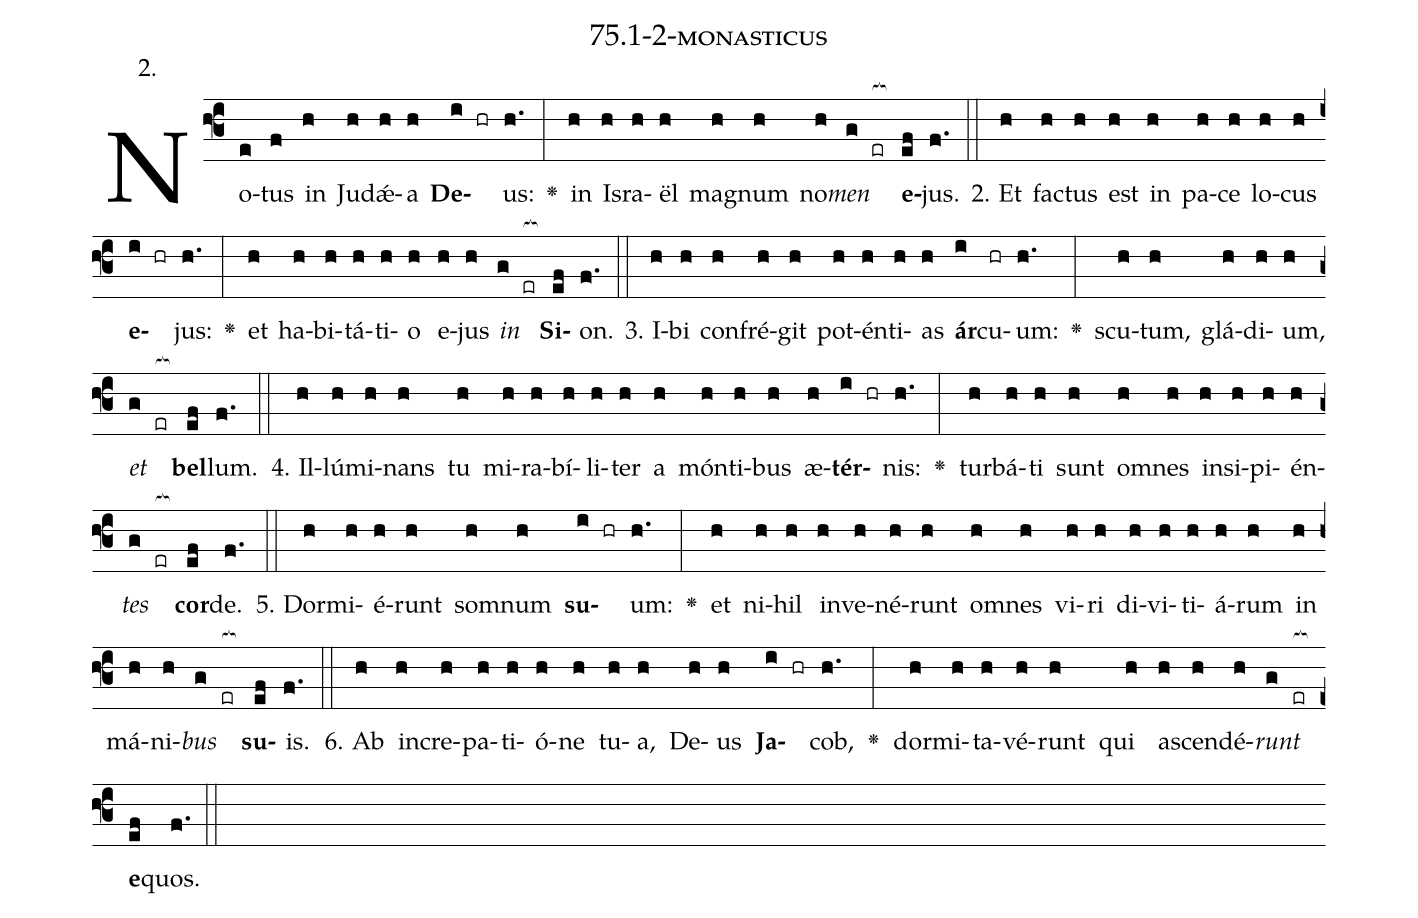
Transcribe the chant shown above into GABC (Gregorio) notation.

name: 75.1-2-monasticus;
annotation: 2.;
%%
(f3)No(e)tus(f) in(h) Ju(h)dǽ(h)a(h) <b>De</b>(i hr)us:(h.) <v>\greheightstar</v>(:) in(h) Is(h)ra(h)ël(h) ma(h)gnum(h) no(h)<i>men</i>(g er[ocb:1{]) <b>e</b>(ef[ocb:0}])jus.(f.) (::)
2. Et(h) fac(h)tus(h) est(h) in(h) pa(h)ce(h) lo(h)cus(h) <b>e</b>(i hr)jus:(h.) <v>\greheightstar</v>(:) et(h) ha(h)bi(h)tá(h)ti(h)o(h) e(h)jus(h) <i>in</i>(g er[ocb:1{]) <b>Si</b>(ef[ocb:0}])on.(f.) (::)
3. I(h)bi(h) con(h)fré(h)git(h) pot(h)én(h)ti(h)as(h) <b>ár</b>(i)cu(hr)um:(h.) <v>\greheightstar</v>(:) scu(h)tum,(h) glá(h)di(h)um,(h) <i>et</i>(g er[ocb:1{]) <b>bel</b>(ef[ocb:0}])lum.(f.) (::)
4. Il(h)lú(h)mi(h)nans(h) tu(h) mi(h)ra(h)bí(h)li(h)ter(h) a(h) món(h)ti(h)bus(h) æ(h)<b>tér</b>(i hr)nis:(h.) <v>\greheightstar</v>(:) tur(h)bá(h)ti(h) sunt(h) om(h)nes(h) in(h)si(h)pi(h)én(h)<i>tes</i>(g er[ocb:1{]) <b>cor</b>(ef[ocb:0}])de.(f.) (::)
5. Dor(h)mi(h)é(h)runt(h) som(h)num(h) <b>su</b>(i hr)um:(h.) <v>\greheightstar</v>(:) et(h) ni(h)hil(h) in(h)ve(h)né(h)runt(h) om(h)nes(h) vi(h)ri(h) di(h)vi(h)ti(h)á(h)rum(h) in(h) má(h)ni(h)<i>bus</i>(g er[ocb:1{]) <b>su</b>(ef[ocb:0}])is.(f.) (::)
6. Ab(h) in(h)cre(h)pa(h)ti(h)ó(h)ne(h) tu(h)a,(h) De(h)us(h) <b>Ja</b>(i hr)cob,(h.) <v>\greheightstar</v>(:) dor(h)mi(h)ta(h)vé(h)runt(h) qui(h) a(h)scen(h)dé(h)<i>runt</i>(g er[ocb:1{]) <b>e</b>(ef[ocb:0}])quos.(f.) (::)
